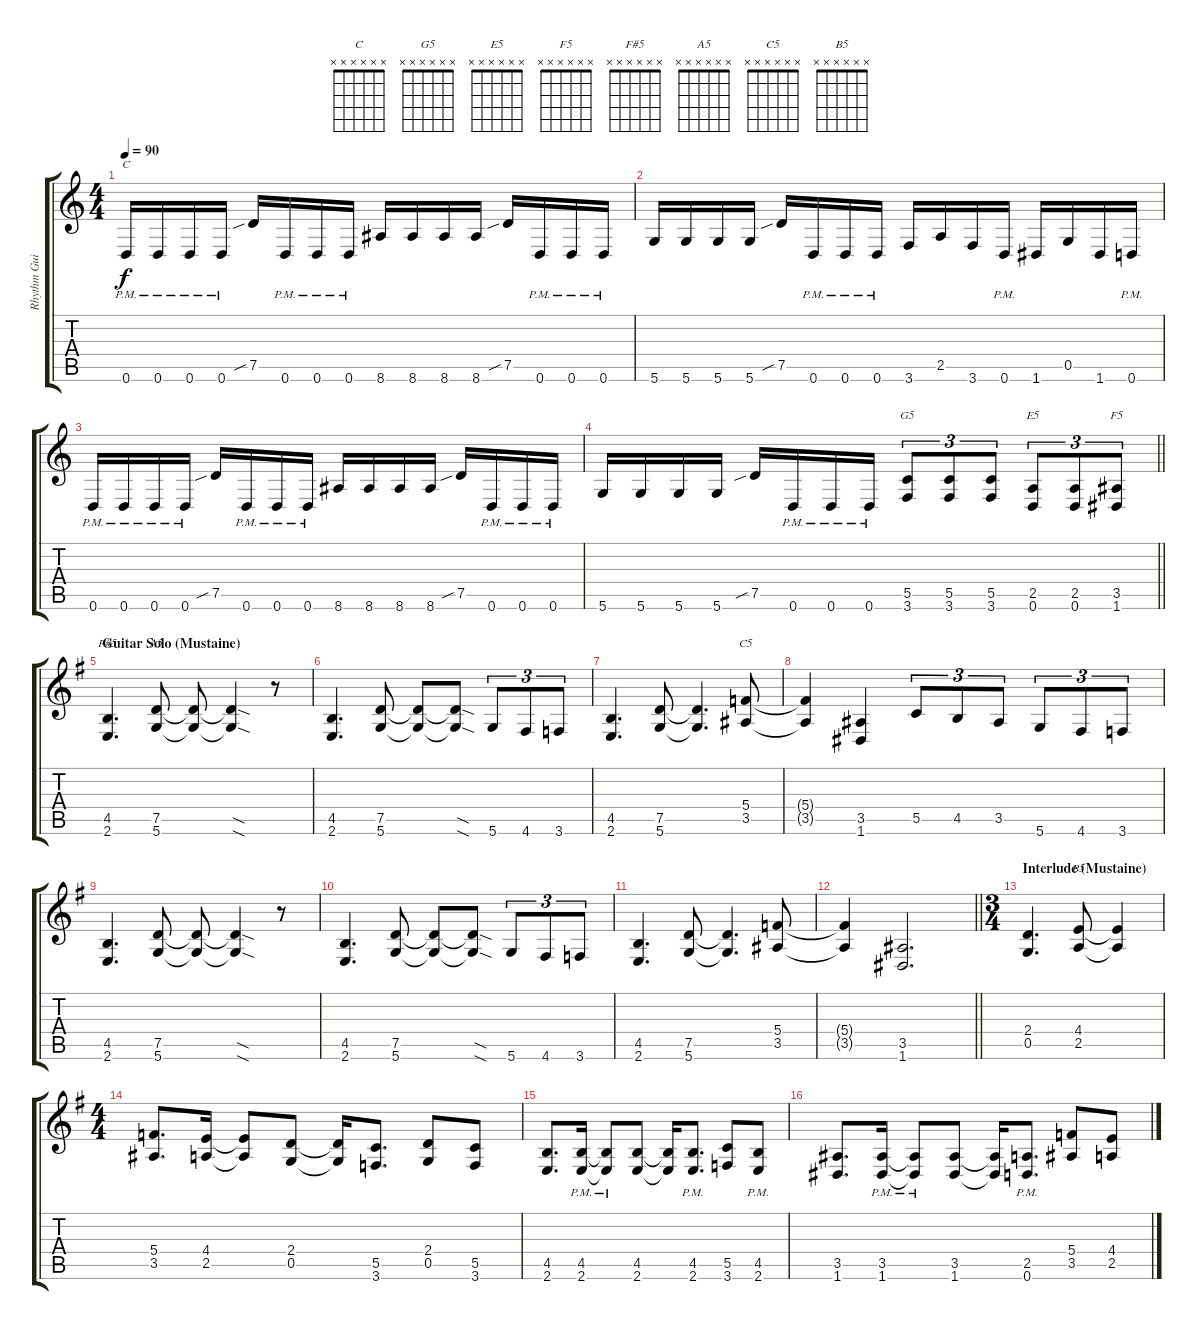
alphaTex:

\track ("Rhythm Guitar 2" "Rhythm Gui") {instrument overdrivenguitar}
\staff {score tabs}
\tuning (D4 A3 F3 C3 G2 D2) {hide}
\chord ("C" x x x x x x)
\chord ("G5" x x x x x x)
\chord ("E5" x x x x x x)
\chord ("F5" x x x x x x)
\chord ("F#5" x x x x x x)
\chord ("A5" x x x x x x)
\chord ("C5" x x x x x x)
\chord ("B5" x x x x x x)
\ts (4 4)
\tempo 90
\clef g2
\ks aminor
0.6{pm}.16{ch "C" dy f} 0.6{pm}.16 0.6{pm}.16 0.6{pm}.16 7.5{sib}.16 0.6{pm}.16 0.6{pm}.16 0.6{pm}.16 8.6.16 8.6.16 8.6.16 8.6.16 7.5{sib}.16 0.6{pm}.16 0.6{pm}.16 0.6{pm}.16 |
5.6.16 5.6.16 5.6.16 5.6.16 7.5{sib}.16 0.6{pm}.16 0.6{pm}.16 0.6{pm}.16 3.6.16 2.5.16 3.6.16 0.6{pm}.16 1.6.16 0.5.16 1.6.16 0.6{pm}.16 |
0.6{pm}.16 0.6{pm}.16 0.6{pm}.16 0.6{pm}.16 7.5{sib}.16 0.6{pm}.16 0.6{pm}.16 0.6{pm}.16 8.6.16 8.6.16 8.6.16 8.6.16 7.5{sib}.16 0.6{pm}.16 0.6{pm}.16 0.6{pm}.16 |
\barLineRight lightlight
5.6.16 5.6.16 5.6.16 5.6.16 7.5{sib}.16 0.6{pm}.16 0.6{pm}.16 0.6{pm}.16 (5.5 3.6).8{tu (3 2) ch "G5"} (5.5 3.6).8{tu (3 2)} (5.5 3.6).8{tu (3 2)} (2.5 0.6).8{tu (3 2) ch "E5"} (2.5 0.6).8{tu (3 2)} (3.5 1.6).8{tu (3 2) ch "F5"} |
\section ("" "Guitar Solo (Mustaine)")
\ks eminor
(4.5 2.6).4{d ch "F#5"} (7.5 5.6).8{ch "A5"} (7.5{t} 5.6{t}).8 (7.5{sod t} 5.6{sod t}).4 r.8 |
(4.5 2.6).4{d} (7.5 5.6).8 (7.5{t} 5.6{t}).8 (7.5{sod t} 5.6{sod t}).8 5.6.8{tu (3 2)} 4.6.8{tu (3 2)} 3.6.8{tu (3 2)} |
(4.5 2.6).4{d} (7.5 5.6).8 (7.5{t} 5.6{t}).4{d} (5.4 3.5).8{ch "C5"} |
(5.4{t} 3.5{t}).4 (3.5 1.6).4 5.5.8{tu (3 2)} 4.5.8{tu (3 2)} 3.5.8{tu (3 2)} 5.6.8{tu (3 2)} 4.6.8{tu (3 2)} 3.6.8{tu (3 2)} |
(4.5 2.6).4{d} (7.5 5.6).8 (7.5{t} 5.6{t}).8 (7.5{sod t} 5.6{sod t}).4 r.8 |
(4.5 2.6).4{d} (7.5 5.6).8 (7.5{t} 5.6{t}).8 (7.5{sod t} 5.6{sod t}).8 5.6.8{tu (3 2)} 4.6.8{tu (3 2)} 3.6.8{tu (3 2)} |
(4.5 2.6).4{d} (7.5 5.6).8 (7.5{t} 5.6{t}).4{d} (5.4 3.5).8 |
\barLineRight lightlight
(5.4{t} 3.5{t}).4 (3.5 1.6).2{d} |
\ts (3 4)
\section ("" "Interlude (Mustaine)")
(2.4 0.5).4{d} (4.4 2.5).8{ch "B5"} (4.4{t} 2.5{t}).4 |
\ts (4 4)
(5.4 3.5).8{d} (4.4 2.5).16 (4.4{t} 2.5{t}).8 (2.4 0.5).8 (2.4{t} 0.5{t}).16 (5.5 3.6).8{d} (2.4 0.5).8 (5.5 3.6).8 |
(4.5 2.6).8{d} (4.5{pm} 2.6{pm}).16 (4.5{pm t} 2.6{pm t}).8 (4.5 2.6).8 (4.5{t} 2.6{t}).16 (4.5{pm} 2.6{pm}).8{d} (5.5 3.6).8 (4.5{pm} 2.6{pm}).8 |
(3.5 1.6).8{d} (3.5{pm} 1.6{pm}).16 (3.5{pm t} 1.6{pm t}).8 (3.5 1.6).8 (3.5{t} 1.6{t}).16 (2.5{pm} 0.6{pm}).8{d} (5.4 3.5).8 (4.4 2.5).8
